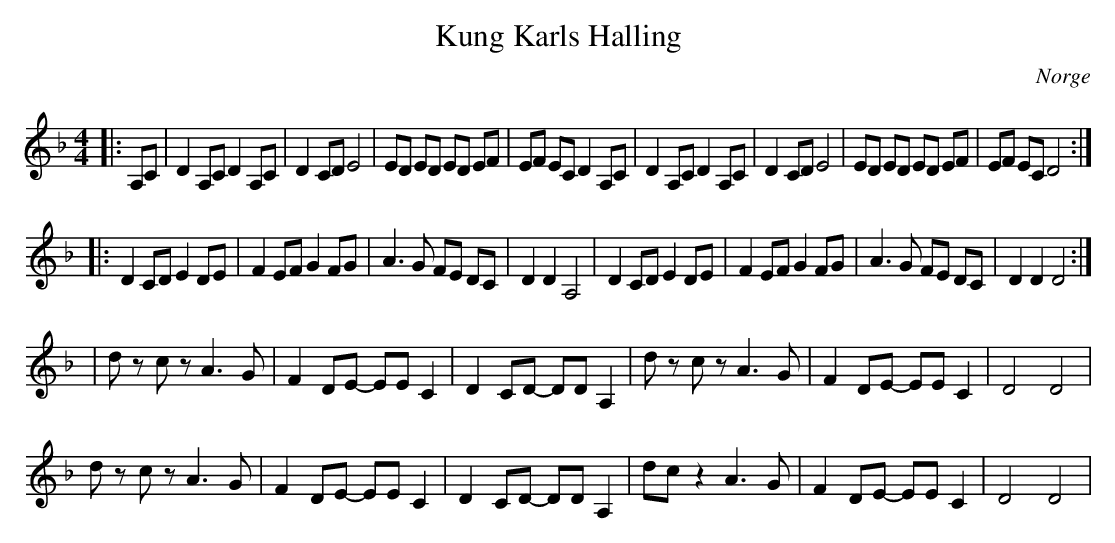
X:1
T:Kung Karls Halling
O:Norge
M:4/4
L:1/8
K:Dm
|: A,C | D2 A,C D2 A,C | D2 CD E4 | ED ED ED EF | EF EC D2 A,C | D2 A,C D2 A,C | D2 CD E4 | ED ED ED EF | EF EC D4 :|
|: D2 CD E2 DE | F2 EF G2 FG | A3 G FE DC | D2 D2 A,4 | D2 CD E2 DE | F2 EF G2 FG | A3 G FE DC | D2 D2 D4 :|
| dz cz A3G | F2DE- EE C2 | D2CD- DD A,2| dz cz A3G | F2DE- EE C2 | D4 D4 |
dz cz A3G | F2DE- EE C2 | D2CD- DD A,2| dc z2 A3G | F2DE- EE C2 | D4 D4 |
